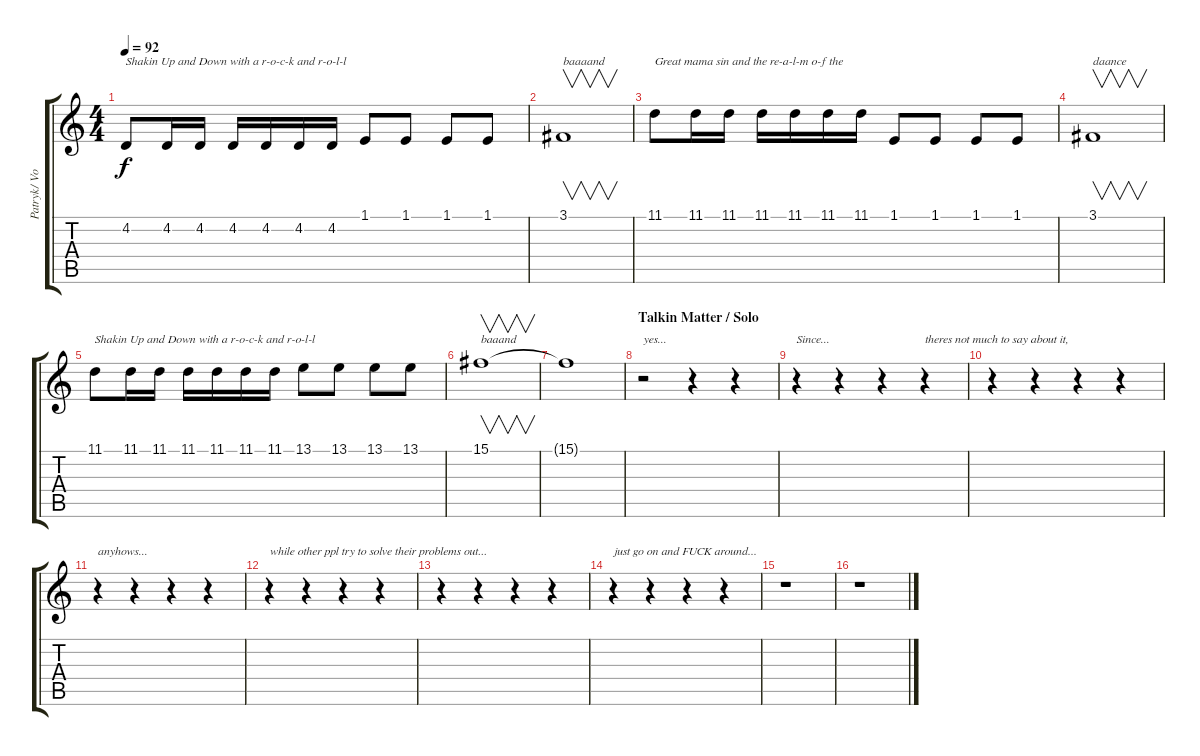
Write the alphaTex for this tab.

\track ("Patryk/ Vocal" "Patryk/ Vo") {instrument bassoon}
\staff {score tabs}
\tuning (Eb4 Bb3 Gb3 Db3 Ab2 Eb2) {hide}
\ts (4 4)
\tempo 92
\clef g2
\ks c
4.2.8{txt "Shakin Up and Down with a r-o-c-k and r-o-l-l " dy f} 4.2.16 4.2.16 4.2.16 4.2.16 4.2.16 4.2.16 1.1.8 1.1.8 1.1.8 1.1.8 |
3.1.1{v txt "baaaand"} |
11.1.8{txt "Great mama sin and the re-a-l-m o-f the "} 11.1.16 11.1.16 11.1.16 11.1.16 11.1.16 11.1.16 1.1.8 1.1.8 1.1.8 1.1.8 |
3.1.1{v txt "daance"} |
11.1.8{txt "Shakin Up and Down with a r-o-c-k and r-o-l-l "} 11.1.16 11.1.16 11.1.16 11.1.16 11.1.16 11.1.16 13.1.8 13.1.8 13.1.8 13.1.8 |
15.1.1{v txt "baaand" volume 0} |
15.1{t}.1 |
\section ("" "Talkin Matter / Solo")
r.2{txt "yes..."} r.4 r.4 |
r.4{txt "Since..."} r.4 r.4 r.4{txt "theres not much to say about it,"} |
r.4 r.4 r.4 r.4 |
r.4{txt "anyhows..."} r.4 r.4 r.4 |
r.4{txt "while other ppl try to solve their problems out..."} r.4 r.4 r.4 |
r.4 r.4 r.4 r.4 |
r.4{txt "just go on and FUCK around..."} r.4 r.4 r.4 |
r.1 |
r.1
